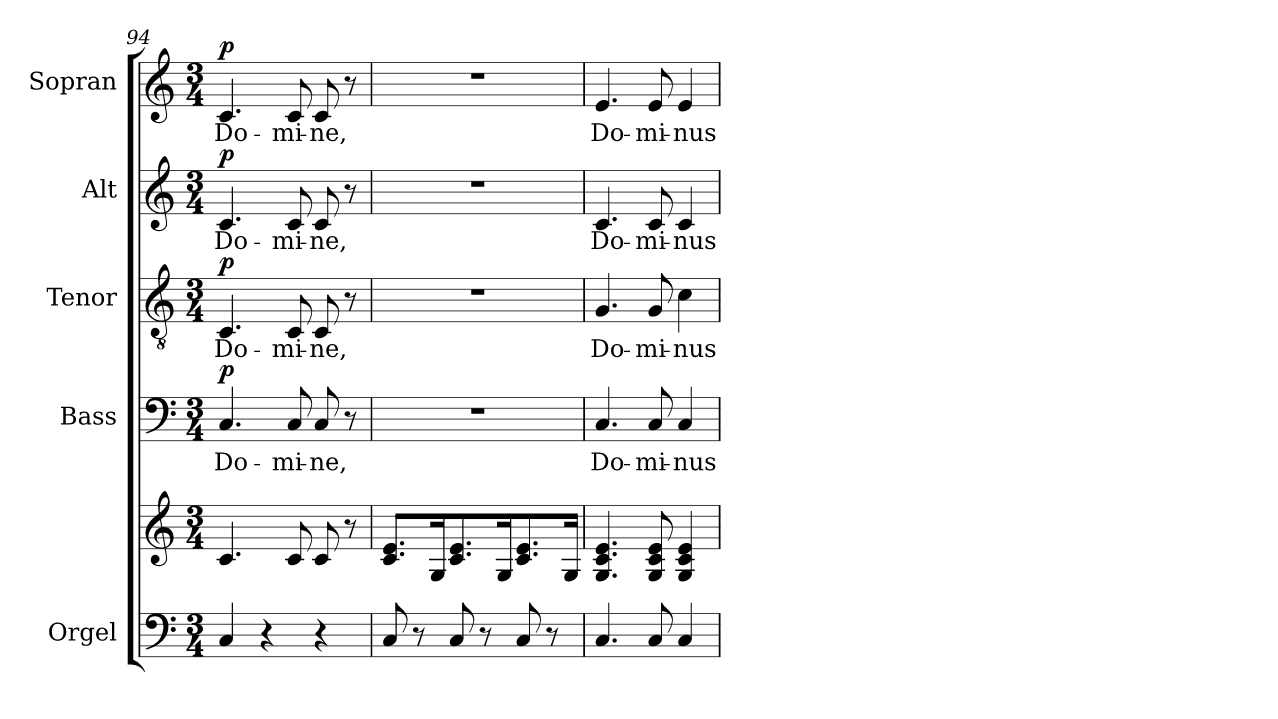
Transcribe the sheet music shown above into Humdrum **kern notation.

**kern	**kern	**kern	**text	**dynam	**kern	**text	**dynam	**kern	**text	**dynam	**kern	**text	**dynam
*part5	*part5	*part4	*part4	*part4	*part3	*part3	*part3	*part2	*part2	*part2	*part1	*part1	*part1
*staff6	*staff5	*staff4	*staff4	*staff4	*staff3	*staff3	*staff3	*staff2	*staff2	*staff2	*staff1	*staff1	*staff1
*I"Orgel	*	*I"Bass	*	*	*I"Tenor	*	*	*I"Alt	*	*	*I"Sopran	*	*
*I'Org.	*	*I'B	*	*	*I'T	*	*	*I'A	*	*	*I'S	*	*
*clefF4	*clefG2	*clefF4	*	*	*clefGv2	*	*	*clefG2	*	*	*clefG2	*	*
*k[]	*k[]	*k[]	*	*	*k[]	*	*	*k[]	*	*	*k[]	*	*
*C:	*C:	*C:	*	*	*C:	*	*	*C:	*	*	*C:	*	*
*M3/4	*M3/4	*M3/4	*	*	*M3/4	*	*	*M3/4	*	*	*M3/4	*	*
=94	=94	=94	=94	=94	=94	=94	=94	=94	=94	=94	=94	=94	=94
!	!	!	!LO:LY:b	!LO:DY:a	!	!LO:LY:b	!LO:DY:a	!	!LO:LY:b	!LO:DY:a	!	!LO:LY:b	!LO:DY:a
4C/	4.c/	4.C/	Do-	p	4.C/	Do-	p	4.c/	Do-	p	4.c/	Do-	p
4r	.	.	.	.	.	.	.	.	.	.	.	.	.
!	!	!	!LO:LY:b	!	!	!LO:LY:b	!	!	!LO:LY:b	!	!	!LO:LY:b	!
.	8c/	8C/	-mi-	.	8C/	-mi-	.	8c/	-mi-	.	8c/	-mi-	.
!	!	!	!LO:LY:b	!	!	!LO:LY:b	!	!	!LO:LY:b	!	!	!LO:LY:b	!
4r	8c/	8C/	-ne,	.	8C/	-ne,	.	8c/	-ne,	.	8c/	-ne,	.
.	8r	8r	.	.	8r	.	.	8r	.	.	8r	.	.
=95	=95	=95	=95	=95	=95	=95	=95	=95	=95	=95	=95	=95	=95
8C/	8.c/ 8.e/L	2.r	.	.	2.r	.	.	2.r	.	.	2.r	.	.
8r	.	.	.	.	.	.	.	.	.	.	.	.	.
.	16G/k	.	.	.	.	.	.	.	.	.	.	.	.
8C/	8.c/ 8.e/	.	.	.	.	.	.	.	.	.	.	.	.
8r	.	.	.	.	.	.	.	.	.	.	.	.	.
.	16G/k	.	.	.	.	.	.	.	.	.	.	.	.
8C/	8.c/ 8.e/	.	.	.	.	.	.	.	.	.	.	.	.
8r	.	.	.	.	.	.	.	.	.	.	.	.	.
.	16G/Jk	.	.	.	.	.	.	.	.	.	.	.	.
=96	=96	=96	=96	=96	=96	=96	=96	=96	=96	=96	=96	=96	=96
!	!	!	!LO:LY:b	!	!	!LO:LY:b	!	!	!LO:LY:b	!	!	!LO:LY:b	!
4.C/	4.G/ 4.c/ 4.e/	4.C/	Do-	.	4.G/	Do-	.	4.c/	Do-	.	4.e/	Do-	.
!	!	!	!LO:LY:b	!	!	!LO:LY:b	!	!	!LO:LY:b	!	!	!LO:LY:b	!
8C/	8G/ 8c/ 8e/	8C/	-mi-	.	8G/	-mi-	.	8c/	-mi-	.	8e/	-mi-	.
!	!	!	!LO:LY:b	!	!	!LO:LY:b	!	!	!LO:LY:b	!	!	!LO:LY:b	!
4C/	4G/ 4c/ 4e/	4C/	-nus	.	4c\	-nus	.	4c/	-nus	.	4e/	-nus	.
=	=	=	=	=	=	=	=	=	=	=	=	=	=
*-	*-	*-	*-	*-	*-	*-	*-	*-	*-	*-	*-	*-	*-
